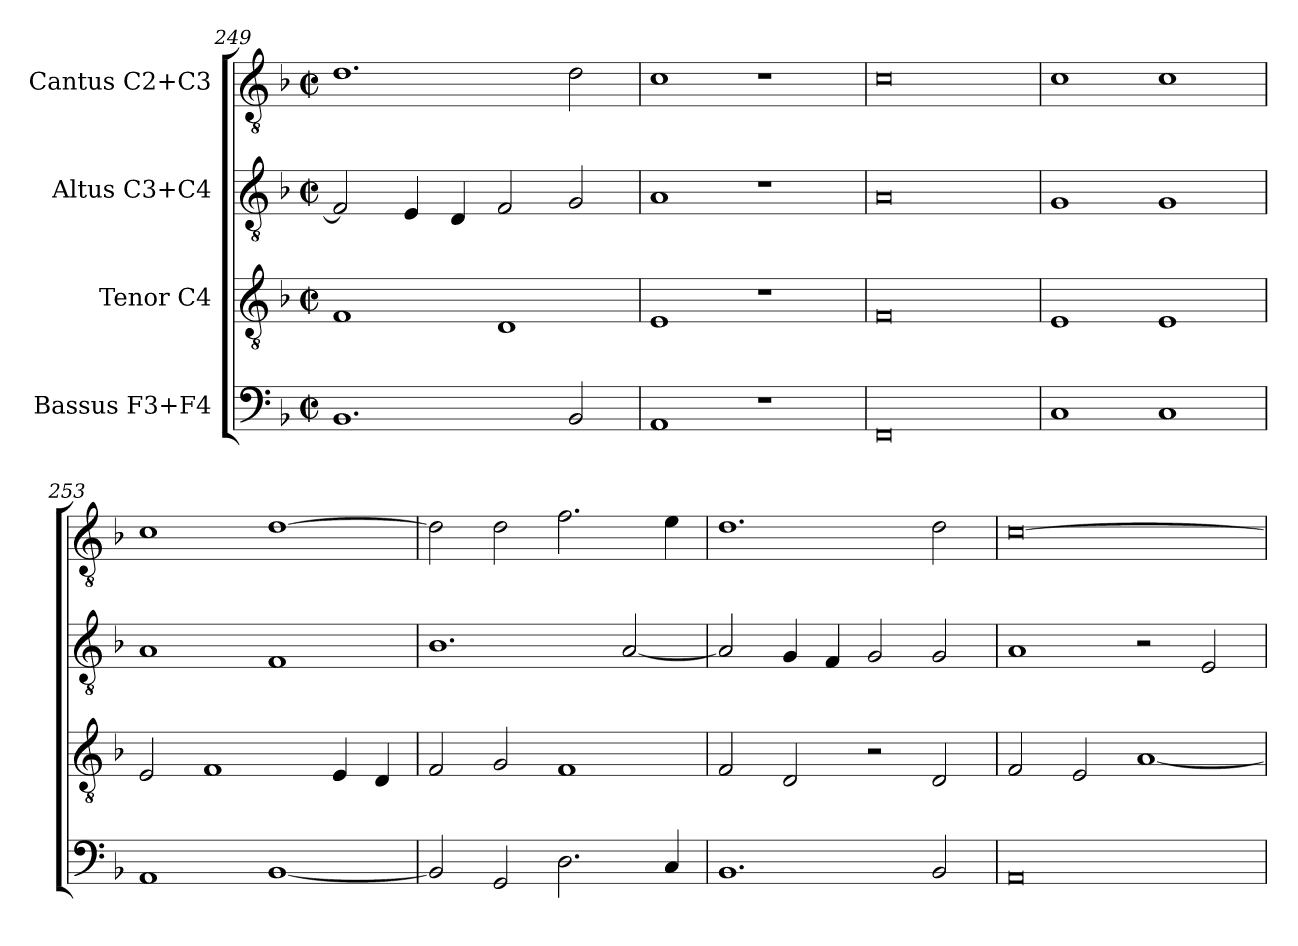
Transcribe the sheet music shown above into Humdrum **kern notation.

**kern	**kern	**kern	**kern
*part4	*part3	*part2	*part1
*staff4	*staff3	*staff2	*staff1
*I"Bassus F3+F4	*I"Tenor C4	*I"Altus C3+C4	*I"Cantus C2+C3
*clefF4	*clefGv2	*clefGv2	*clefGv2
*k[b-]	*k[b-]	*k[b-]	*k[b-]
*F:	*F:	*F:	*F:
*M2/2	*M2/2	*M2/2	*M2/2
*met(c|)	*met(c|)	*met(c|)	*met(c|)
=249	=249	=249	=249
1.BB-	1F	2F/]	1.d
.	.	4E/	.
.	.	4D/	.
.	1D	2F/	.
2BB-/	.	2G/	2d\
=250	=250	=250	=250
1AA	1E	1A	1c
1r	1r	1r	1r
=251	=251	=251	=251
0FF	0F	0A	0c
=252	=252	=252	=252
1C	1E	1G	1c
1C	1E	1G	1c
=253	=253	=253	=253
1AA	2E/	1A	1c
.	1F	.	.
[<1BB-	.	1F	[>1d
.	4E/	.	.
.	4D/	.	.
=254	=254	=254	=254
2BB-/]	2F/	1.B-	2d\]
2GG/	2G/	.	2d\
2.D\	1F	.	2.f\
.	.	[<2A/	.
4C/	.	.	4e\
!!LO:LB:g=z
=255	=255	=255	=255
1.BB-	2F/	2A/]	1.d
.	2D/	4G/	.
.	.	4F/	.
.	2r	2G/	.
2BB-/	2D/	2G/	2d\
=256	=256	=256	=256
0AA	2F/	1A	[>0c
.	2E/	.	.
.	[<1A	2r	.
.	.	2E/	.
=	=	=	=
*-	*-	*-	*-
